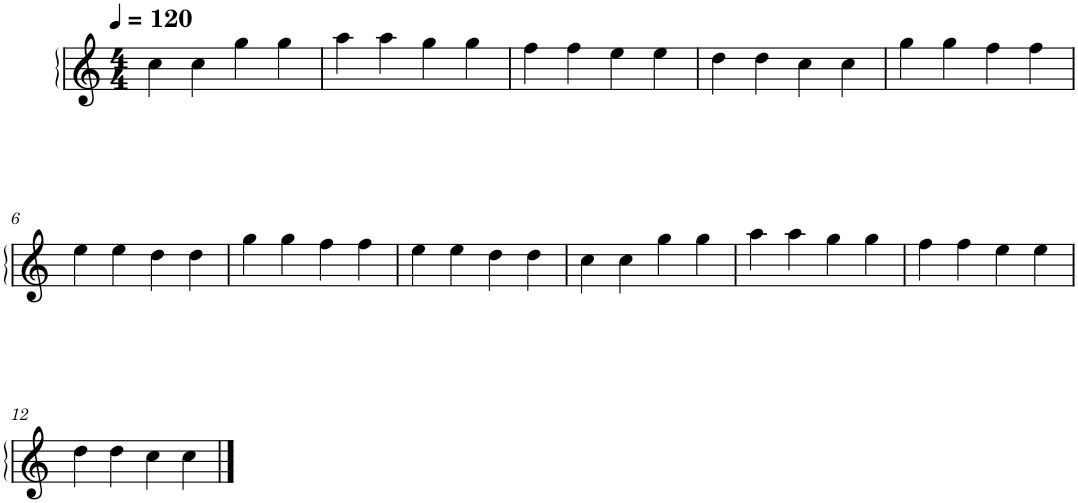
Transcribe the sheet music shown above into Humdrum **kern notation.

**kern
*part1
*staff1
*I"Organ
*I'Org.
*clefG2
*k[]
*M4/4
*MM120
=1
4cc\
4cc\
4gg\
4gg\
=2
4aa\
4aa\
4gg\
4gg\
=3
4ff\
4ff\
4ee\
4ee\
=4
4dd\
4dd\
4cc\
4cc\
=5
4gg\
4gg\
4ff\
4ff\
!!LO:LB:g=z
=6
4ee\
4ee\
4dd\
4dd\
=7
4gg\
4gg\
4ff\
4ff\
=8
4ee\
4ee\
4dd\
4dd\
=9
4cc\
4cc\
4gg\
4gg\
=10
4aa\
4aa\
4gg\
4gg\
=11
4ff\
4ff\
4ee\
4ee\
!!LO:LB:g=z
=12
4dd\
4dd\
4cc\
4cc\
==
*-
